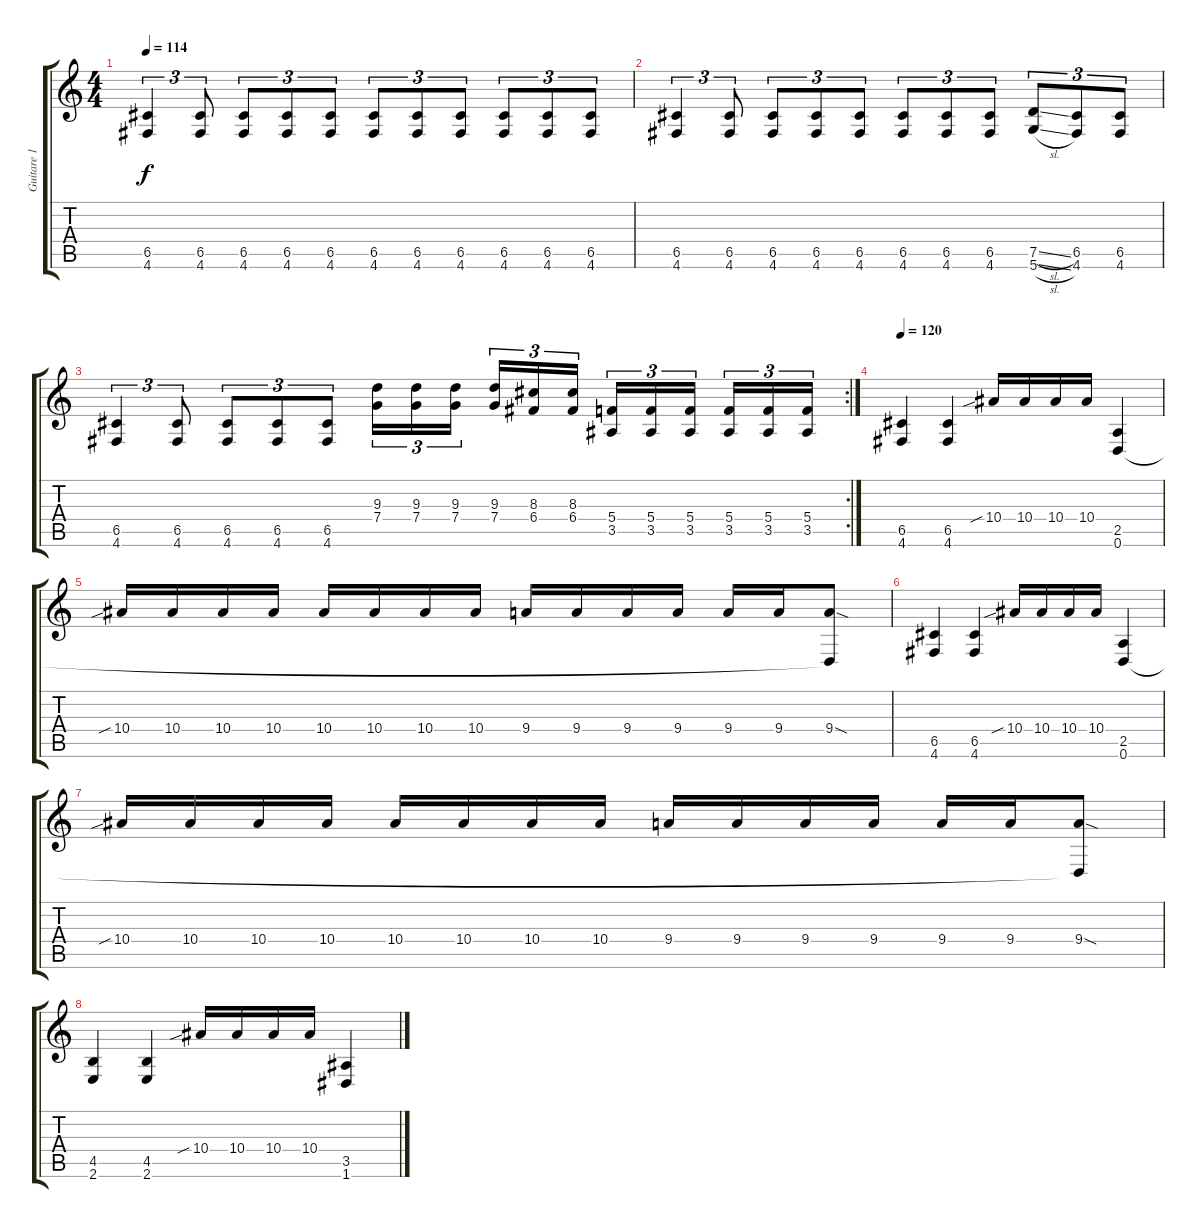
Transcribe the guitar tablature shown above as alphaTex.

\track ("Guitare 1" "Guitare 1") {instrument distortionguitar}
\staff {score tabs}
\tuning (C4 G3 F3 C3 G2 D2) {hide}
\ts (4 4)
\tempo 114
\clef g2
\ks c
(6.5 4.6).4{tu (3 2) dy f} (6.5 4.6).8{tu (3 2)} (6.5 4.6).8{tu (3 2)} (6.5 4.6).8{tu (3 2)} (6.5 4.6).8{tu (3 2)} (6.5 4.6).8{tu (3 2)} (6.5 4.6).8{tu (3 2)} (6.5 4.6).8{tu (3 2)} (6.5 4.6).8{tu (3 2)} (6.5 4.6).8{tu (3 2)} (6.5 4.6).8{tu (3 2)} |
(6.5 4.6).4{tu (3 2)} (6.5 4.6).8{tu (3 2)} (6.5 4.6).8{tu (3 2)} (6.5 4.6).8{tu (3 2)} (6.5 4.6).8{tu (3 2)} (6.5 4.6).8{tu (3 2)} (6.5 4.6).8{tu (3 2)} (6.5 4.6).8{tu (3 2)} (7.5{sl} 5.6{sl}).8{tu (3 2)} (6.5 4.6).8{tu (3 2)} (6.5 4.6).8{tu (3 2)} |
\rc 2
(6.5 4.6).4{tu (3 2)} (6.5 4.6).8{tu (3 2)} (6.5 4.6).8{tu (3 2)} (6.5 4.6).8{tu (3 2)} (6.5 4.6).8{tu (3 2)} (9.3 7.4).16{tu (3 2)} (9.3 7.4).16{tu (3 2)} (9.3 7.4).16{tu (3 2) beam splitsecondary} (9.3 7.4).16{tu (3 2)} (8.3 6.4).16{tu (3 2)} (8.3 6.4).16{tu (3 2)} (5.4 3.5).16{tu (3 2)} (5.4 3.5).16{tu (3 2)} (5.4 3.5).16{tu (3 2) beam splitsecondary} (5.4 3.5).16{tu (3 2)} (5.4 3.5).16{tu (3 2)} (5.4 3.5).16{tu (3 2)} |
\tempo 120
(6.5 4.6).4 (6.5 4.6).4 10.4{sib}.16 10.4.16 10.4.16 10.4.16 (2.5 0.6).4 |
10.4{sib}.16 10.4.16 10.4.16 10.4.16 10.4.16 10.4.16 10.4.16 10.4.16 9.4.16 9.4.16 9.4.16 9.4.16 9.4.16 9.4.16 (9.4{sod} 0.6{t}).8 |
(6.5 4.6).4 (6.5 4.6).4 10.4{sib}.16 10.4.16 10.4.16 10.4.16 (2.5 0.6).4 |
10.4{sib}.16 10.4.16 10.4.16 10.4.16 10.4.16 10.4.16 10.4.16 10.4.16 9.4.16 9.4.16 9.4.16 9.4.16 9.4.16 9.4.16 (9.4{sod} 0.6{t}).8 |
(4.5 2.6).4 (4.5 2.6).4 10.4{sib}.16 10.4.16 10.4.16 10.4.16 (3.5 1.6).4
